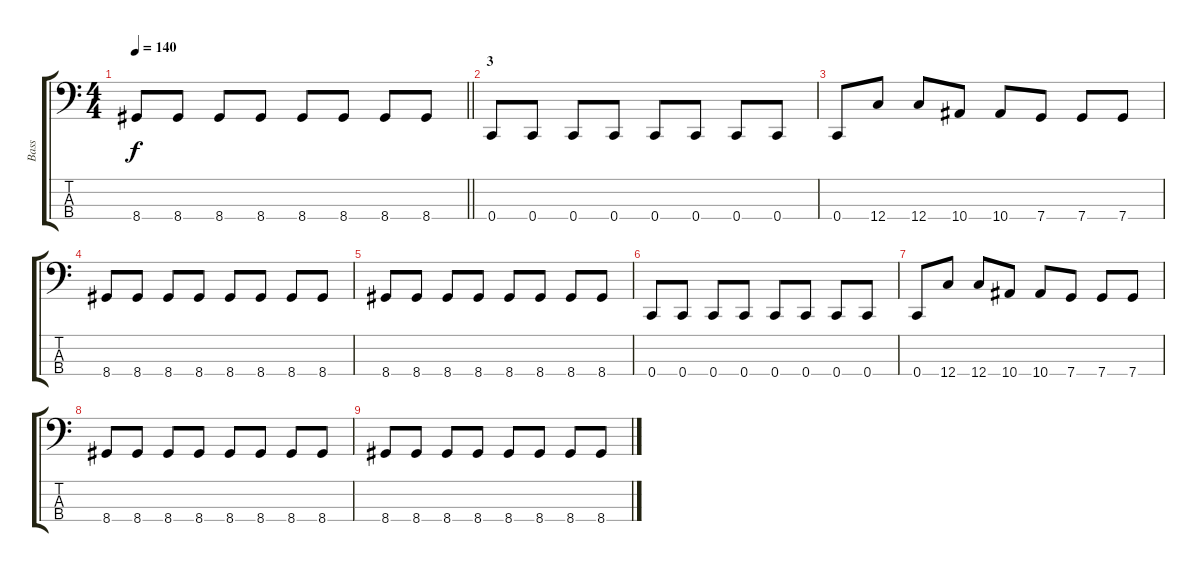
\track ("Bass" "Bass") {instrument electricbassfinger}
\staff {score tabs}
\tuning (F2 C2 G1 C1) {hide}
\ts (4 4)
\tempo 140
\clef f4
\barLineRight lightlight
\ks c
8.4.8{dy f} 8.4.8 8.4.8 8.4.8 8.4.8 8.4.8 8.4.8 8.4.8 |
\section ("" "3")
0.4.8 0.4.8 0.4.8 0.4.8 0.4.8 0.4.8 0.4.8 0.4.8 |
0.4.8 12.4.8 12.4.8 10.4.8 10.4.8 7.4.8 7.4.8 7.4.8 |
8.4.8 8.4.8 8.4.8 8.4.8 8.4.8 8.4.8 8.4.8 8.4.8 |
8.4.8 8.4.8 8.4.8 8.4.8 8.4.8 8.4.8 8.4.8 8.4.8 |
0.4.8 0.4.8 0.4.8 0.4.8 0.4.8 0.4.8 0.4.8 0.4.8 |
0.4.8 12.4.8 12.4.8 10.4.8 10.4.8 7.4.8 7.4.8 7.4.8 |
8.4.8 8.4.8 8.4.8 8.4.8 8.4.8 8.4.8 8.4.8 8.4.8 |
8.4.8 8.4.8 8.4.8 8.4.8 8.4.8 8.4.8 8.4.8 8.4.8
